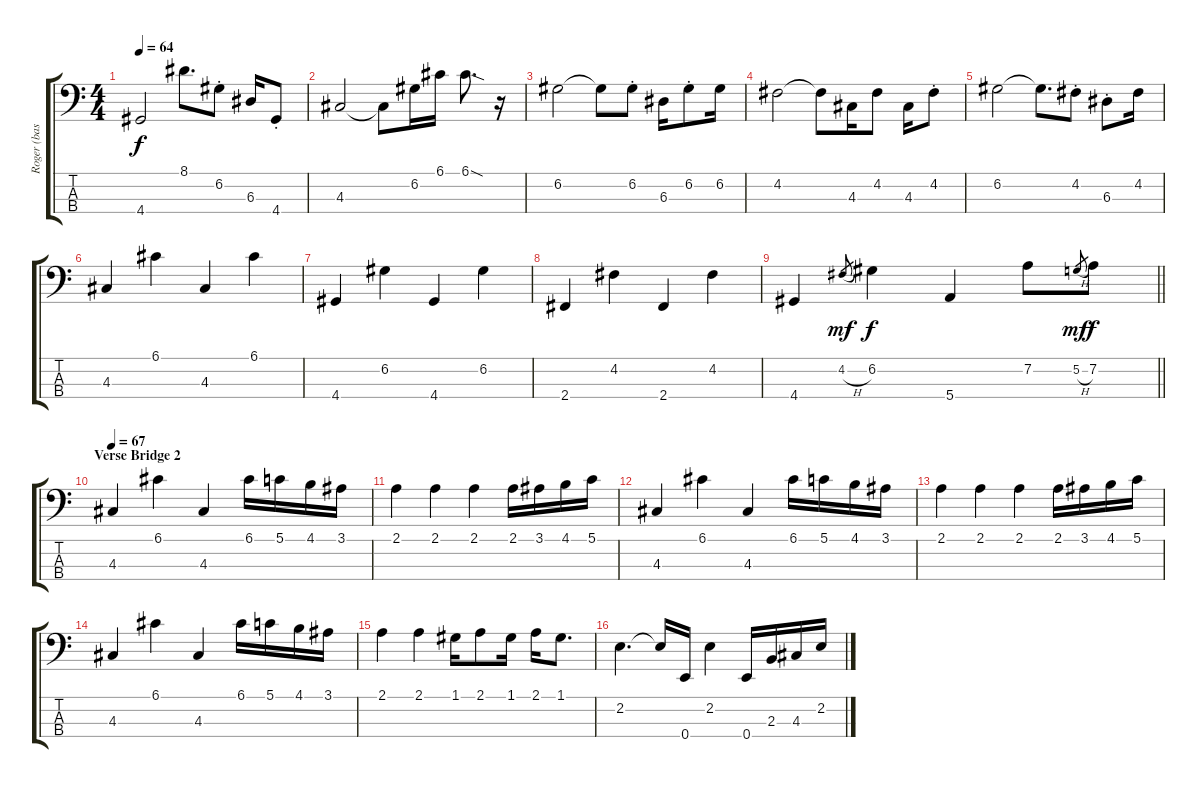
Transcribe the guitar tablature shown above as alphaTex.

\track ("Roger (bass pick)" "Roger (bas") {instrument electricbasspick}
\staff {score tabs}
\tuning (G2 D2 A1 E1) {hide}
\ts (4 4)
\tempo 64
\clef f4
\ks c
4.4.2{dy f} 8.1.8{d} 6.2{st}.8 6.3.16 4.4{st}.8 |
4.3.2 4.3{t}.8 6.2.16 6.1.16 6.1{sod}.8{d} r.16 |
6.2.2 6.2{t}.8 6.2{st}.8 6.3.16 6.2{st}.8 6.2.16 |
4.2.2 4.2{t}.8 4.3.16 4.2.8 4.3.16 4.2{st}.8 |
6.2.2 6.2{t}.8{d} 4.2{st}.8 6.3{st}.8 4.2.16 |
4.3.4 6.1.4 4.3.4 6.1.4 |
4.4.4 6.2.4 4.4.4 6.2.4 |
2.4.4 4.2.4 2.4.4 4.2.4 |
\barLineRight lightlight
4.4.4 4.2{h}.8{gr dy mf} 6.2.4{dy f} 5.4.4 7.2.8 5.2{h}.8{gr dy mf} 7.2.8{dy f} |
\section ("" "Verse Bridge 2")
\tempo 67
4.3.4 6.1.4 4.3.4 6.1.16 5.1.16 4.1.16 3.1.16 |
2.1.4 2.1.4 2.1.4 2.1.16 3.1.16 4.1.16 5.1.16 |
4.3.4 6.1.4 4.3.4 6.1.16 5.1.16 4.1.16 3.1.16 |
2.1.4 2.1.4 2.1.4 2.1.16 3.1.16 4.1.16 5.1.16 |
4.3.4 6.1.4 4.3.4 6.1.16 5.1.16 4.1.16 3.1.16 |
2.1.4 2.1.4 1.1.16 2.1.8 1.1.16 2.1.16 1.1.8{d} |
2.2.4{d} 2.2{t}.16 0.4.16 2.2.4 0.4.16 2.3.16 4.3.16 2.2.16
